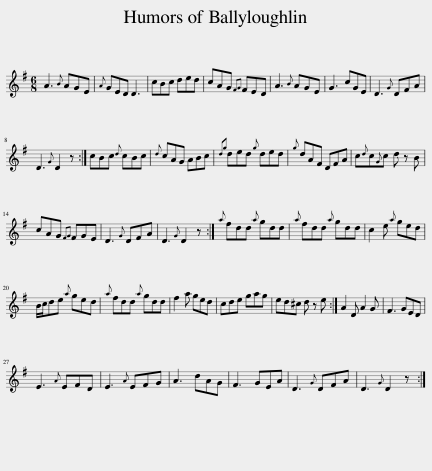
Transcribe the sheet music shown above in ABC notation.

X:1
L:1/8
M:6/8
I:linebreak $
K:G
V:1 treble
V:1
 A3{B} AGE |{A} GED D3 | cBc ded | cAG{FG} FED | A3{B} AGE | %5
 G3 cGE | D3{G} DFA |$ D3{G} D2 z :| cBc{d} cBc |{d} cAG ABc | %10
{dg} ded{g} ded |{g} dAF DFA | c{d}c{G}c d z B |$ cAG{FG} FGE | D3{G} DFA | %15
 D3{G} D2 z :|{a} fdd{a} gdd |{a} fdd{a} gdd | c2 e{a} ged |$ B/c/de{a} ged | %20
{a} fdd{a} gdd | f2 a ged | cde gag | ed^c d z e :| A2 D A2 G | %25
 F3 GED |$ E3{A} EFD | E3{A} EFG | A3 dAG | F3 GEA | %30
 D3{G} DFA | D3{G} D2 z :| %32
